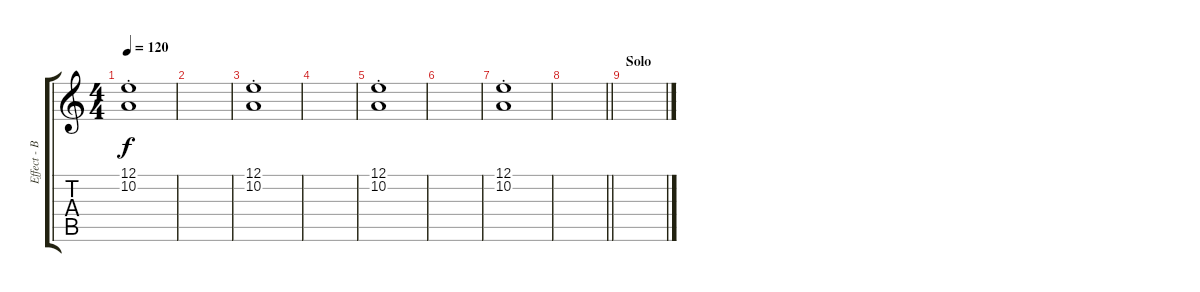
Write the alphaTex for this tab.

\track ("Effect - Bells" "Effect - B") {instrument tubularbells}
\staff {score tabs}
\tuning (E4 B3 G3 D3 A2 E2) {hide}
\ts (4 4)
\tempo 120
\clef g2
\ks c
(12.1{st} 10.2{st}).1{dy f} |
|
(12.1{st} 10.2{st}).1 |
|
(12.1{st} 10.2{st}).1 |
|
(12.1{st} 10.2{st}).1 |
\barLineRight lightlight
|
\section ("" "Solo")
